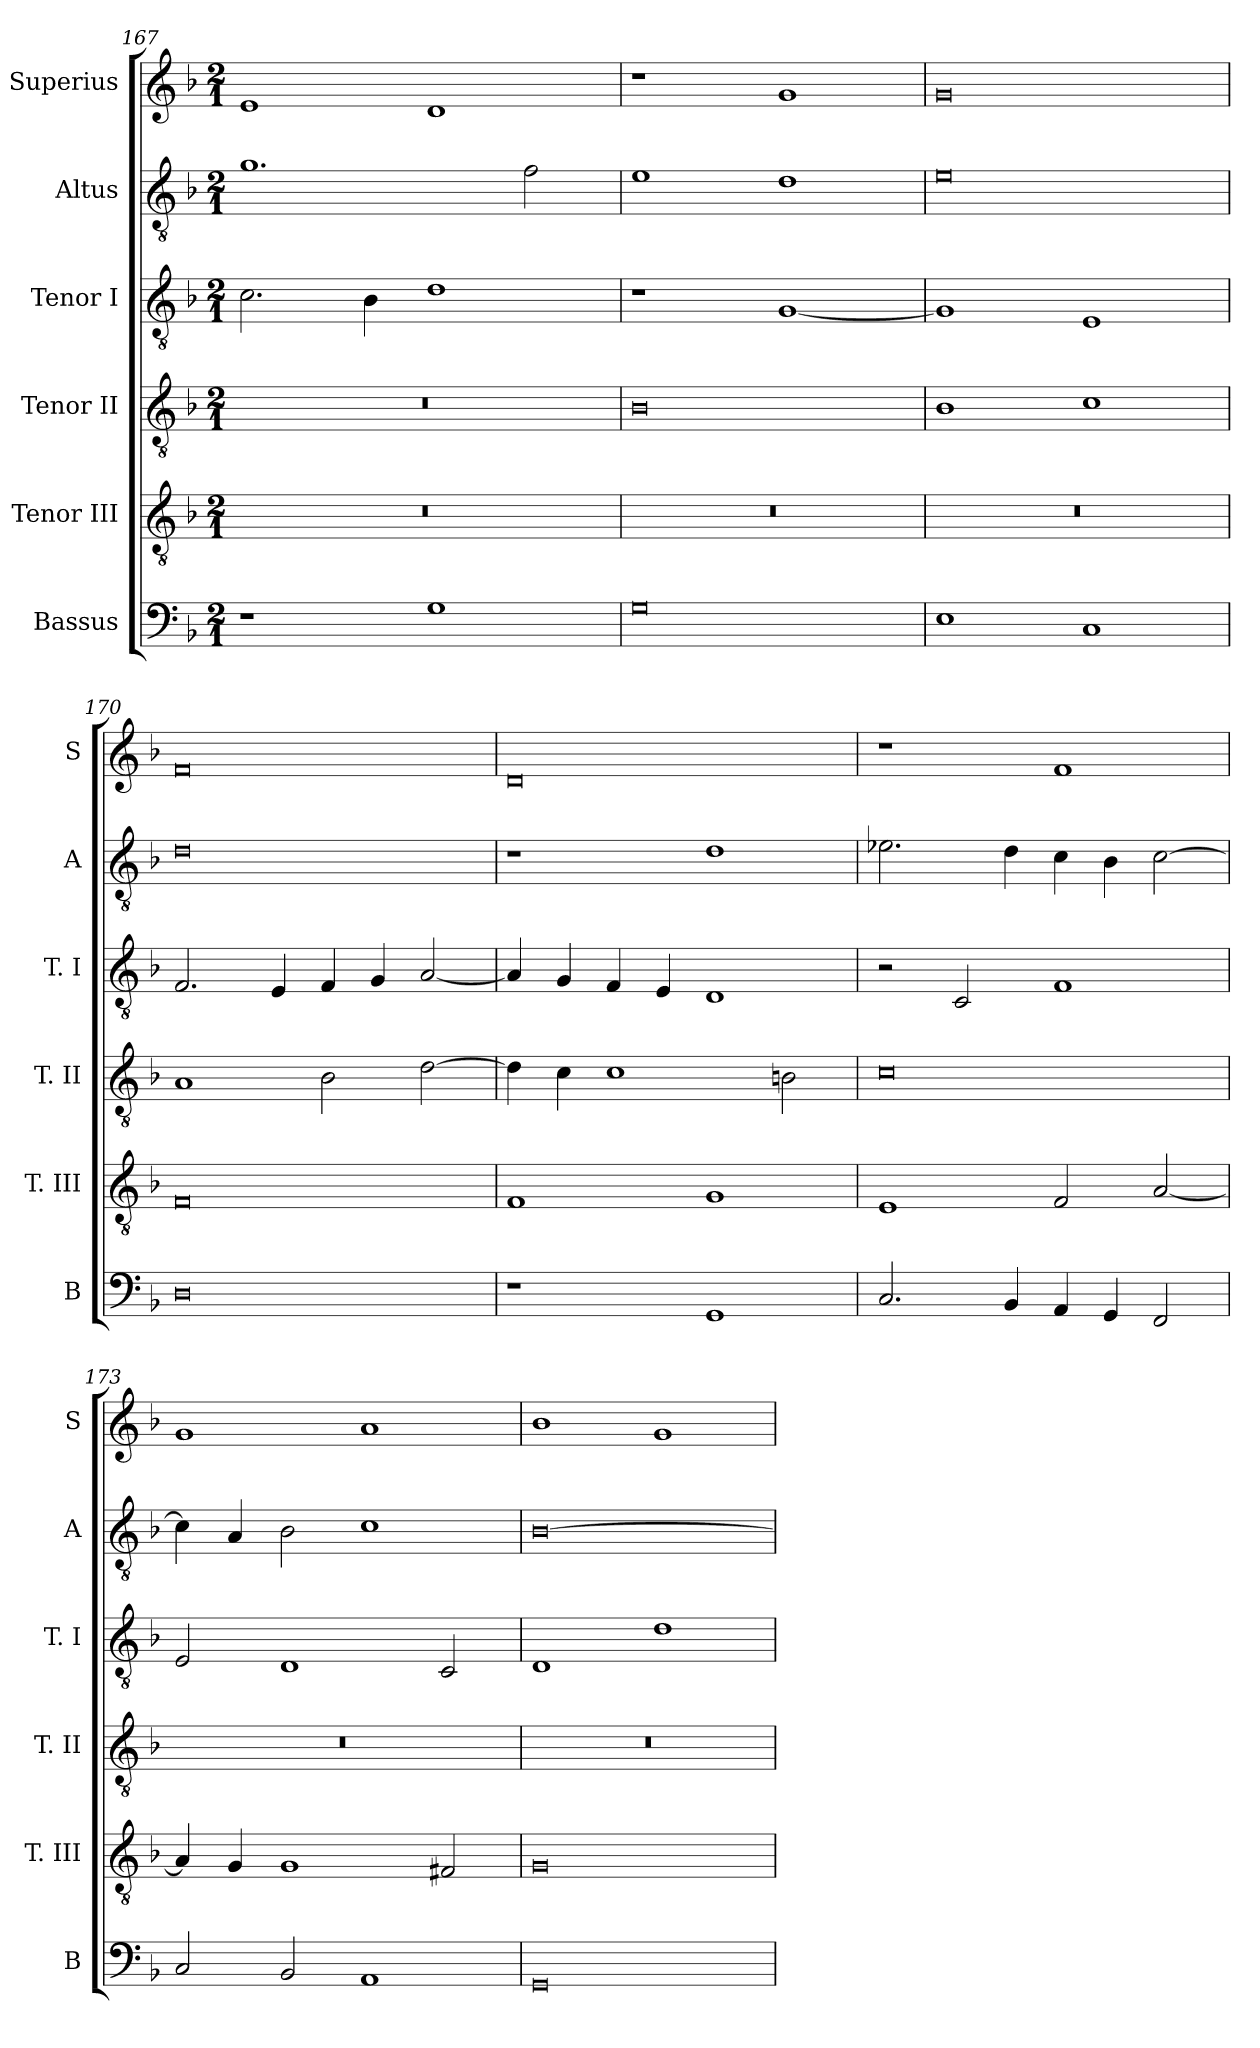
**kern	**kern	**kern	**kern	**kern	**kern
*part6	*part5	*part4	*part3	*part2	*part1
*staff6	*staff5	*staff4	*staff3	*staff2	*staff1
*I"Bassus	*I"Tenor III	*I"Tenor II	*I"Tenor I	*I"Altus	*I"Superius
*I'B	*I'T. III	*I'T. II	*I'T. I	*I'A	*I'S
*clefF4	*clefGv2	*clefGv2	*clefGv2	*clefGv2	*clefG2
*k[b-]	*k[b-]	*k[b-]	*k[b-]	*k[b-]	*k[b-]
*F:	*F:	*F:	*F:	*F:	*F:
*M2/1	*M2/1	*M2/1	*M2/1	*M2/1	*M2/1
=167	=167	=167	=167	=167	=167
1r	0r	0r	2.c	1.g	1e
.	.	.	4B-	.	.
1G	.	.	1d	.	1d
.	.	.	.	2f	.
=168	=168	=168	=168	=168	=168
0G	0r	0B-	1r	1e	1r
.	.	.	[1G	1d	1g
=169	=169	=169	=169	=169	=169
1E	0r	1B-	1G]	0e	0g
1C	.	1c	1E	.	.
=170	=170	=170	=170	=170	=170
0D	0F	1A	2.F	0d	0f
.	.	.	4E	.	.
.	.	2B-	4F	.	.
.	.	.	4G	.	.
.	.	[2d	[2A	.	.
=171	=171	=171	=171	=171	=171
1r	1F	4d]	4A]	1r	0d
.	.	4c	4G	.	.
.	.	1c	4F	.	.
.	.	.	4E	.	.
1GG	1G	.	1D	1d	.
.	.	2Bn	.	.	.
=172	=172	=172	=172	=172	=172
2.C	1E	0c	2r	2.e-X	1r
.	.	.	2C	.	.
4BB-	.	.	.	4d	.
4AA	2F	.	1F	4c	1f
4GG	.	.	.	4B-	.
2FF	[2A	.	.	[2c	.
=173	=173	=173	=173	=173	=173
2C	4A]	0r	2E	4c]	1g
.	4G	.	.	4A	.
2BB-	1G	.	1D	2B-	.
1AA	.	.	.	1c	1a
.	2F#X	.	2C	.	.
=174	=174	=174	=174	=174	=174
0GG	0G	0r	1D	[0B-	1b-
.	.	.	1d	.	1g
=	=	=	=	=	=
*-	*-	*-	*-	*-	*-
